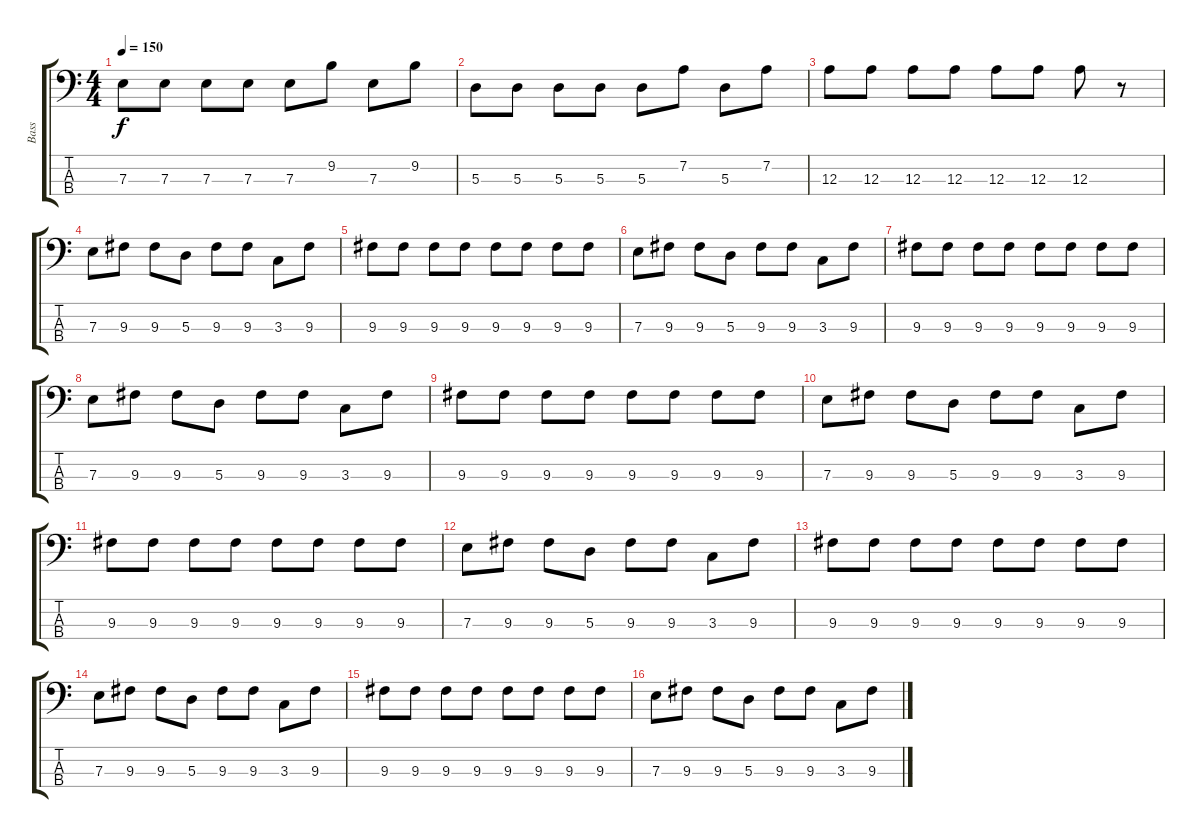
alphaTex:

\track ("Bass" "Bass") {instrument electricbassfinger}
\staff {score tabs}
\tuning (G2 D2 A1 E1) {hide}
\ts (4 4)
\tempo 150
\clef f4
\ks c
7.3.8{dy f} 7.3.8 7.3.8 7.3.8 7.3.8 9.2.8 7.3.8 9.2.8 |
5.3.8 5.3.8 5.3.8 5.3.8 5.3.8 7.2.8 5.3.8 7.2.8 |
12.3.8 12.3.8 12.3.8 12.3.8 12.3.8 12.3.8 12.3.8 r.8 |
7.3.8 9.3.8 9.3.8 5.3.8 9.3.8 9.3.8 3.3.8 9.3.8 |
9.3.8 9.3.8 9.3.8 9.3.8 9.3.8 9.3.8 9.3.8 9.3.8 |
7.3.8 9.3.8 9.3.8 5.3.8 9.3.8 9.3.8 3.3.8 9.3.8 |
9.3.8 9.3.8 9.3.8 9.3.8 9.3.8 9.3.8 9.3.8 9.3.8 |
7.3.8 9.3.8 9.3.8 5.3.8 9.3.8 9.3.8 3.3.8 9.3.8 |
9.3.8 9.3.8 9.3.8 9.3.8 9.3.8 9.3.8 9.3.8 9.3.8 |
7.3.8 9.3.8 9.3.8 5.3.8 9.3.8 9.3.8 3.3.8 9.3.8 |
9.3.8 9.3.8 9.3.8 9.3.8 9.3.8 9.3.8 9.3.8 9.3.8 |
7.3.8 9.3.8 9.3.8 5.3.8 9.3.8 9.3.8 3.3.8 9.3.8 |
9.3.8 9.3.8 9.3.8 9.3.8 9.3.8 9.3.8 9.3.8 9.3.8 |
7.3.8 9.3.8 9.3.8 5.3.8 9.3.8 9.3.8 3.3.8 9.3.8 |
9.3.8 9.3.8 9.3.8 9.3.8 9.3.8 9.3.8 9.3.8 9.3.8 |
7.3.8 9.3.8 9.3.8 5.3.8 9.3.8 9.3.8 3.3.8 9.3.8
